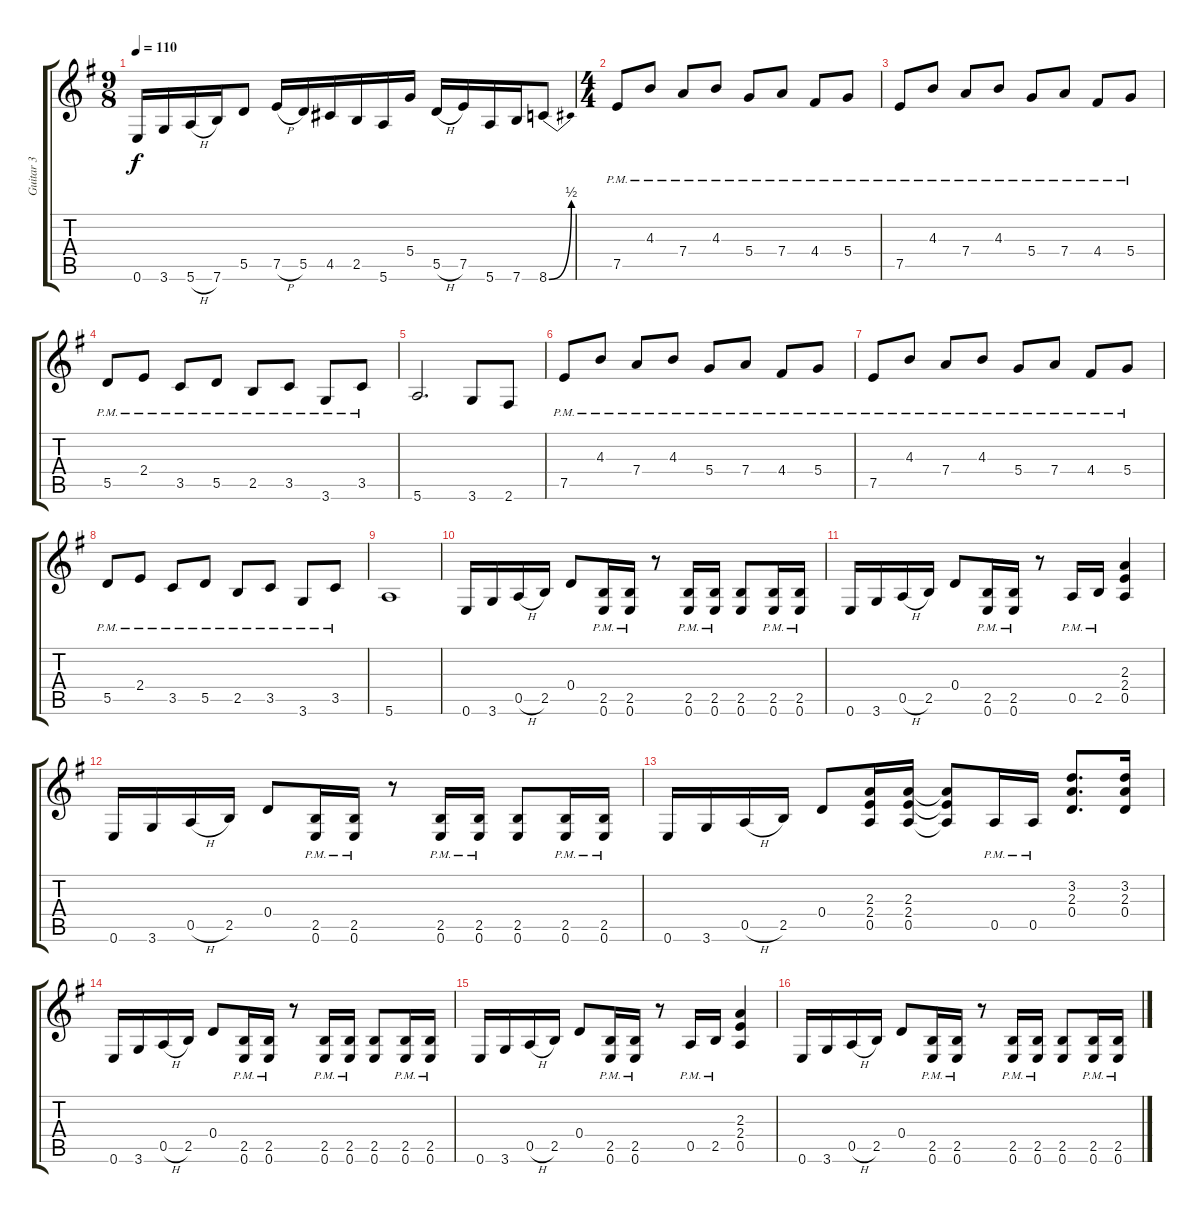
\track ("Guitar 3" "Guitar 3") {instrument distortionguitar}
\staff {score tabs}
\tuning (E4 B3 G3 D3 A2 E2) {hide}
\ts (9 8)
\tempo 110
\clef g2
\ks g
0.6.16{dy f} 3.6.16 5.6{h}.16 7.6.16 5.5.8 7.5{h}.16 5.5.16 4.5.16 2.5.16 5.6.16 5.4.16 5.5{h}.16 7.5.16 5.6.16 7.6.16 8.6{be (bend 0 0 60 2)}.8 |
\ts (4 4)
7.5{pm}.8 4.3{pm}.8 7.4{pm}.8 4.3{pm}.8 5.4{pm}.8 7.4{pm}.8 4.4{pm}.8 5.4{pm}.8 |
7.5{pm}.8 4.3{pm}.8 7.4{pm}.8 4.3{pm}.8 5.4{pm}.8 7.4{pm}.8 4.4{pm}.8 5.4{pm}.8 |
5.5{pm}.8 2.4{pm}.8 3.5{pm}.8 5.5{pm}.8 2.5{pm}.8 3.5{pm}.8 3.6{pm}.8 3.5{pm}.8 |
5.6.2{d} 3.6.8 2.6.8 |
7.5{pm}.8 4.3{pm}.8 7.4{pm}.8 4.3{pm}.8 5.4{pm}.8 7.4{pm}.8 4.4{pm}.8 5.4{pm}.8 |
7.5{pm}.8 4.3{pm}.8 7.4{pm}.8 4.3{pm}.8 5.4{pm}.8 7.4{pm}.8 4.4{pm}.8 5.4{pm}.8 |
5.5{pm}.8 2.4{pm}.8 3.5{pm}.8 5.5{pm}.8 2.5{pm}.8 3.5{pm}.8 3.6{pm}.8 3.5{pm}.8 |
5.6.1 |
0.6.16 3.6.16 0.5{h}.16 2.5.16 0.4.8 (2.5{pm} 0.6{pm}).16 (2.5{pm} 0.6{pm}).16 r.8 (2.5{pm} 0.6{pm}).16 (2.5{pm} 0.6{pm}).16 (2.5 0.6).8 (2.5{pm} 0.6{pm}).16 (2.5{pm} 0.6{pm}).16 |
0.6.16 3.6.16 0.5{h}.16 2.5.16 0.4.8 (2.5{pm} 0.6{pm}).16 (2.5{pm} 0.6{pm}).16 r.8 0.5{pm}.16 2.5{pm}.16 (2.3 2.4 0.5).4 |
0.6.16 3.6.16 0.5{h}.16 2.5.16 0.4.8 (2.5{pm} 0.6{pm}).16 (2.5{pm} 0.6{pm}).16 r.8 (2.5{pm} 0.6{pm}).16 (2.5{pm} 0.6{pm}).16 (2.5 0.6).8 (2.5{pm} 0.6{pm}).16 (2.5{pm} 0.6{pm}).16 |
0.6.16 3.6.16 0.5{h}.16 2.5.16 0.4.8 (2.3 2.4 0.5).16 (2.3 2.4 0.5).16 (2.3{t} 2.4{t} 0.5{t}).8 0.5{pm}.16 0.5{pm}.16 (3.2 2.3 0.4).8{d} (3.2 2.3 0.4).16 |
0.6.16 3.6.16 0.5{h}.16 2.5.16 0.4.8 (2.5{pm} 0.6{pm}).16 (2.5{pm} 0.6{pm}).16 r.8 (2.5{pm} 0.6{pm}).16 (2.5{pm} 0.6{pm}).16 (2.5 0.6).8 (2.5{pm} 0.6{pm}).16 (2.5{pm} 0.6{pm}).16 |
0.6.16 3.6.16 0.5{h}.16 2.5.16 0.4.8 (2.5{pm} 0.6{pm}).16 (2.5{pm} 0.6{pm}).16 r.8 0.5{pm}.16 2.5{pm}.16 (2.3 2.4 0.5).4 |
0.6.16 3.6.16 0.5{h}.16 2.5.16 0.4.8 (2.5{pm} 0.6{pm}).16 (2.5{pm} 0.6{pm}).16 r.8 (2.5{pm} 0.6{pm}).16 (2.5{pm} 0.6{pm}).16 (2.5 0.6).8 (2.5{pm} 0.6{pm}).16 (2.5{pm} 0.6{pm}).16
